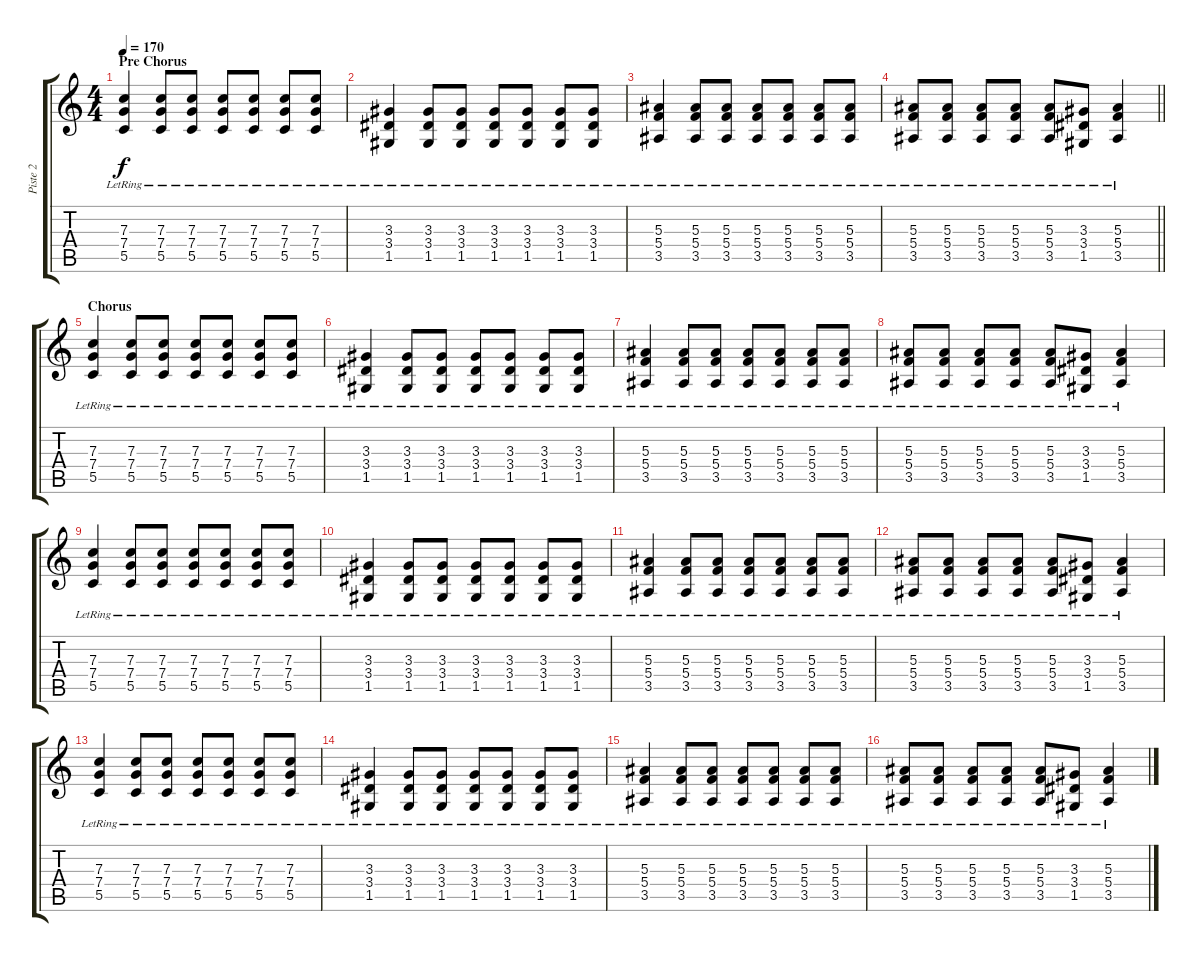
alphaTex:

\track ("Piste 2" "Piste 2") {instrument acousticguitarsteel}
\staff {score tabs}
\tuning (D4 A3 F3 C3 G2 C2) {hide}
\ts (4 4)
\section ("" "Pre Chorus")
\tempo 170
\clef g2
\ks c
(7.3{lr} 7.4{lr} 5.5{lr}).4{dy f} (7.3{lr} 7.4{lr} 5.5{lr}).8 (7.3{lr} 7.4{lr} 5.5{lr}).8 (7.3{lr} 7.4{lr} 5.5{lr}).8 (7.3{lr} 7.4{lr} 5.5{lr}).8 (7.3{lr} 7.4{lr} 5.5{lr}).8 (7.3{lr} 7.4{lr} 5.5{lr}).8 |
(3.3{lr} 3.4{lr} 1.5{lr}).4 (3.3{lr} 3.4{lr} 1.5{lr}).8 (3.3{lr} 3.4{lr} 1.5{lr}).8 (3.3{lr} 3.4{lr} 1.5{lr}).8 (3.3{lr} 3.4{lr} 1.5{lr}).8 (3.3{lr} 3.4{lr} 1.5{lr}).8 (3.3{lr} 3.4{lr} 1.5{lr}).8 |
(5.3{lr} 5.4{lr} 3.5{lr}).4 (5.3{lr} 5.4{lr} 3.5{lr}).8 (5.3{lr} 5.4{lr} 3.5{lr}).8 (5.3{lr} 5.4{lr} 3.5{lr}).8 (5.3{lr} 5.4{lr} 3.5{lr}).8 (5.3{lr} 5.4{lr} 3.5{lr}).8 (5.3{lr} 5.4{lr} 3.5{lr}).8 |
\barLineRight lightlight
(5.3{lr} 5.4{lr} 3.5{lr}).8 (5.3{lr} 5.4{lr} 3.5{lr}).8 (5.3{lr} 5.4{lr} 3.5{lr}).8 (5.3{lr} 5.4 3.5).8 (5.3{lr} 5.4{lr} 3.5{lr}).8 (3.3{lr} 3.4{lr} 1.5{lr}).8 (5.3{lr} 5.4{lr} 3.5{lr}).4 |
\section ("" "Chorus")
(7.3{lr} 7.4{lr} 5.5{lr}).4 (7.3{lr} 7.4{lr} 5.5{lr}).8 (7.3{lr} 7.4{lr} 5.5{lr}).8 (7.3{lr} 7.4{lr} 5.5{lr}).8 (7.3{lr} 7.4{lr} 5.5{lr}).8 (7.3{lr} 7.4{lr} 5.5{lr}).8 (7.3{lr} 7.4{lr} 5.5{lr}).8 |
(3.3{lr} 3.4{lr} 1.5{lr}).4 (3.3{lr} 3.4{lr} 1.5{lr}).8 (3.3{lr} 3.4{lr} 1.5{lr}).8 (3.3{lr} 3.4{lr} 1.5{lr}).8 (3.3{lr} 3.4{lr} 1.5{lr}).8 (3.3{lr} 3.4{lr} 1.5{lr}).8 (3.3{lr} 3.4{lr} 1.5{lr}).8 |
(5.3{lr} 5.4{lr} 3.5{lr}).4 (5.3{lr} 5.4{lr} 3.5{lr}).8 (5.3{lr} 5.4{lr} 3.5{lr}).8 (5.3{lr} 5.4{lr} 3.5{lr}).8 (5.3{lr} 5.4{lr} 3.5{lr}).8 (5.3{lr} 5.4{lr} 3.5{lr}).8 (5.3{lr} 5.4{lr} 3.5{lr}).8 |
(5.3{lr} 5.4{lr} 3.5{lr}).8 (5.3{lr} 5.4{lr} 3.5{lr}).8 (5.3{lr} 5.4{lr} 3.5{lr}).8 (5.3{lr} 5.4 3.5).8 (5.3{lr} 5.4{lr} 3.5{lr}).8 (3.3{lr} 3.4{lr} 1.5{lr}).8 (5.3{lr} 5.4{lr} 3.5{lr}).4 |
(7.3{lr} 7.4{lr} 5.5{lr}).4 (7.3{lr} 7.4{lr} 5.5{lr}).8 (7.3{lr} 7.4{lr} 5.5{lr}).8 (7.3{lr} 7.4{lr} 5.5{lr}).8 (7.3{lr} 7.4{lr} 5.5{lr}).8 (7.3{lr} 7.4{lr} 5.5{lr}).8 (7.3{lr} 7.4{lr} 5.5{lr}).8 |
(3.3{lr} 3.4{lr} 1.5{lr}).4 (3.3{lr} 3.4{lr} 1.5{lr}).8 (3.3{lr} 3.4{lr} 1.5{lr}).8 (3.3{lr} 3.4{lr} 1.5{lr}).8 (3.3{lr} 3.4{lr} 1.5{lr}).8 (3.3{lr} 3.4{lr} 1.5{lr}).8 (3.3{lr} 3.4{lr} 1.5{lr}).8 |
(5.3{lr} 5.4{lr} 3.5{lr}).4 (5.3{lr} 5.4{lr} 3.5{lr}).8 (5.3{lr} 5.4{lr} 3.5{lr}).8 (5.3{lr} 5.4{lr} 3.5{lr}).8 (5.3{lr} 5.4{lr} 3.5{lr}).8 (5.3{lr} 5.4{lr} 3.5{lr}).8 (5.3{lr} 5.4{lr} 3.5{lr}).8 |
(5.3{lr} 5.4{lr} 3.5{lr}).8 (5.3{lr} 5.4{lr} 3.5{lr}).8 (5.3{lr} 5.4{lr} 3.5{lr}).8 (5.3{lr} 5.4 3.5).8 (5.3{lr} 5.4{lr} 3.5{lr}).8 (3.3{lr} 3.4{lr} 1.5{lr}).8 (5.3{lr} 5.4{lr} 3.5{lr}).4 |
(7.3{lr} 7.4{lr} 5.5{lr}).4 (7.3{lr} 7.4{lr} 5.5{lr}).8 (7.3{lr} 7.4{lr} 5.5{lr}).8 (7.3{lr} 7.4{lr} 5.5{lr}).8 (7.3{lr} 7.4{lr} 5.5{lr}).8 (7.3{lr} 7.4{lr} 5.5{lr}).8 (7.3{lr} 7.4{lr} 5.5{lr}).8 |
(3.3{lr} 3.4{lr} 1.5{lr}).4 (3.3{lr} 3.4{lr} 1.5{lr}).8 (3.3{lr} 3.4{lr} 1.5{lr}).8 (3.3{lr} 3.4{lr} 1.5{lr}).8 (3.3{lr} 3.4{lr} 1.5{lr}).8 (3.3{lr} 3.4{lr} 1.5{lr}).8 (3.3{lr} 3.4{lr} 1.5{lr}).8 |
(5.3{lr} 5.4{lr} 3.5{lr}).4 (5.3{lr} 5.4{lr} 3.5{lr}).8 (5.3{lr} 5.4{lr} 3.5{lr}).8 (5.3{lr} 5.4{lr} 3.5{lr}).8 (5.3{lr} 5.4{lr} 3.5{lr}).8 (5.3{lr} 5.4{lr} 3.5{lr}).8 (5.3{lr} 5.4{lr} 3.5{lr}).8 |
(5.3{lr} 5.4{lr} 3.5{lr}).8 (5.3{lr} 5.4{lr} 3.5{lr}).8 (5.3{lr} 5.4{lr} 3.5{lr}).8 (5.3{lr} 5.4 3.5).8 (5.3{lr} 5.4{lr} 3.5{lr}).8 (3.3{lr} 3.4{lr} 1.5{lr}).8 (5.3{lr} 5.4{lr} 3.5{lr}).4
